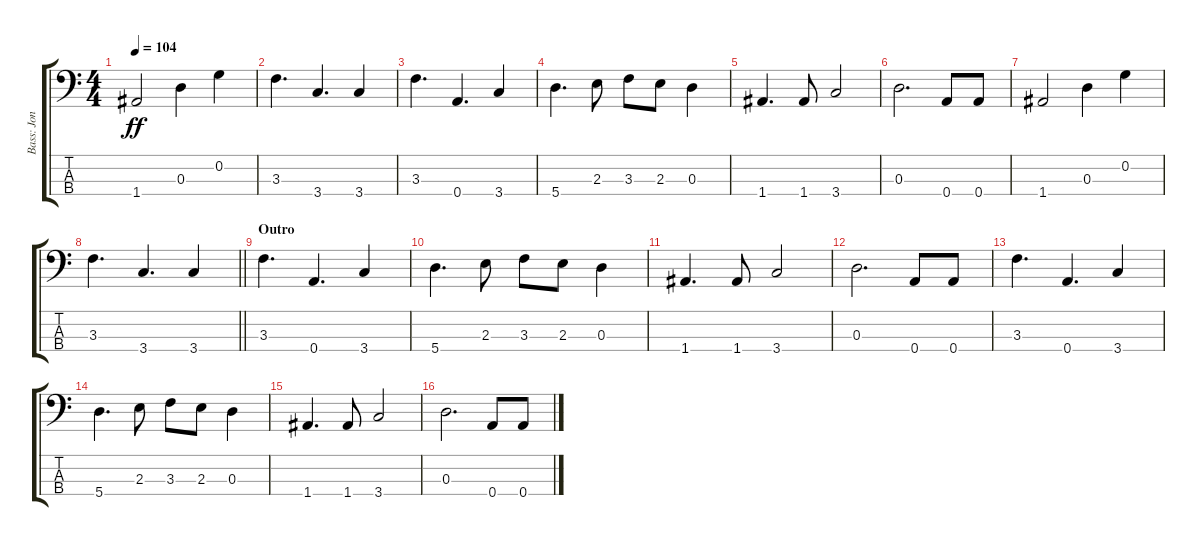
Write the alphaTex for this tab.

\track ("Bass: Jon McVie" "Bass: Jon ") {instrument acousticbass}
\staff {score tabs}
\tuning (C-1 G2 D2 A1) {hide}
\ts (4 4)
\tempo 104
\clef f4
\ks c
1.4.2{dy ff} 0.3.4 0.2.4 |
3.3.4{d} 3.4.4{d} 3.4.4 |
3.3.4{d} 0.4.4{d} 3.4.4 |
5.4.4{d} 2.3.8 3.3.8 2.3.8 0.3.4 |
1.4.4{d} 1.4.8 3.4.2 |
0.3.2{d} 0.4.8 0.4.8 |
1.4.2 0.3.4 0.2.4 |
\barLineRight lightlight
3.3.4{d} 3.4.4{d} 3.4.4 |
\section ("" "Outro")
3.3.4{d} 0.4.4{d} 3.4.4 |
5.4.4{d} 2.3.8 3.3.8 2.3.8 0.3.4 |
1.4.4{d} 1.4.8 3.4.2 |
0.3.2{d} 0.4.8 0.4.8 |
3.3.4{d} 0.4.4{d} 3.4.4 |
5.4.4{d} 2.3.8 3.3.8 2.3.8 0.3.4 |
1.4.4{d} 1.4.8 3.4.2 |
0.3.2{d} 0.4.8 0.4.8
